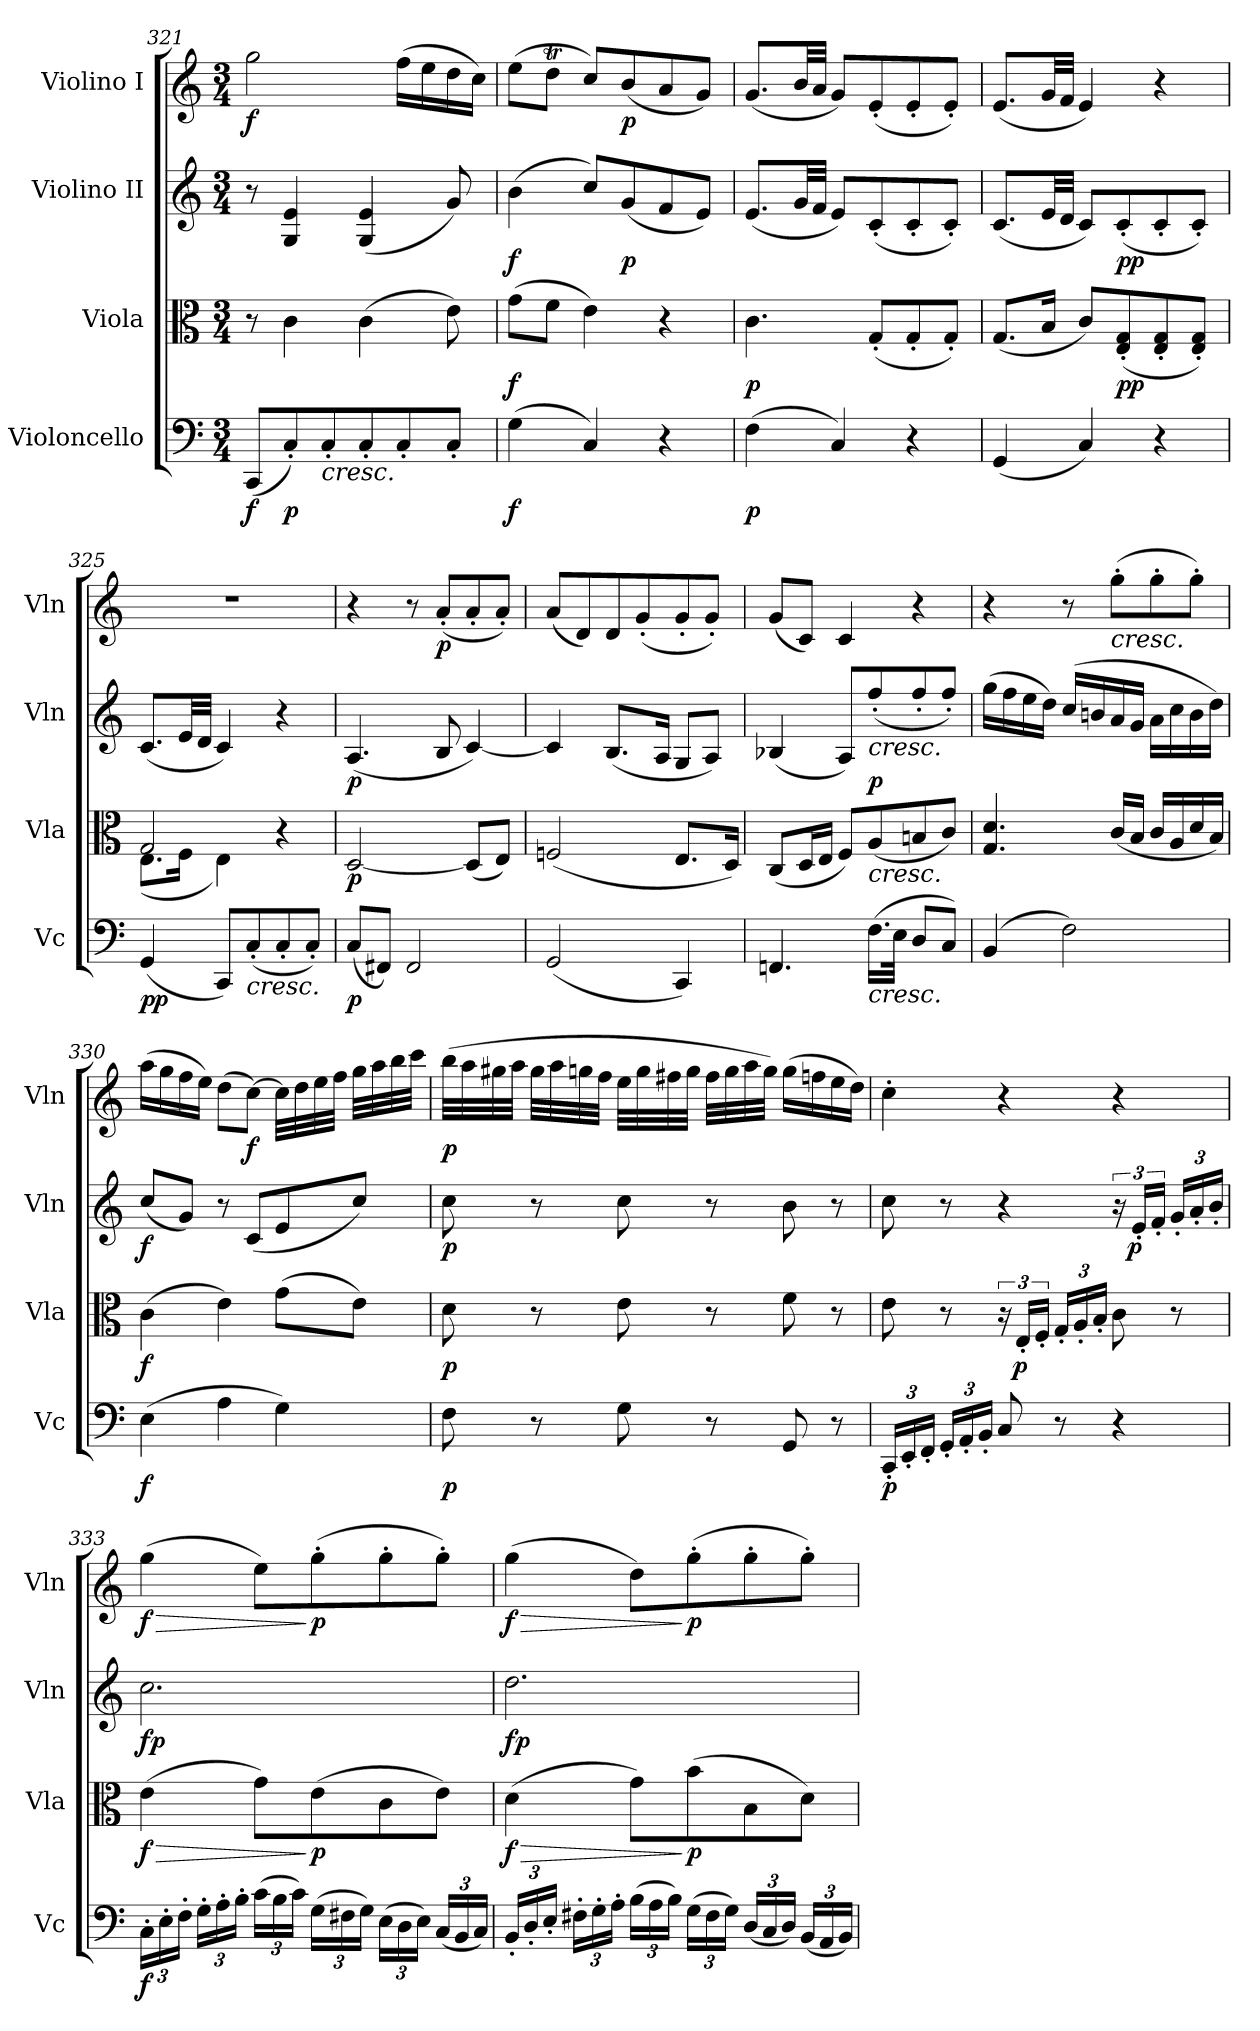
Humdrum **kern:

**kern	**dynam	**kern	**dynam	**kern	**dynam	**kern	**dynam
*part4	*part4	*part3	*part3	*part2	*part2	*part1	*part1
*staff4	*staff4	*staff3	*staff3	*staff2	*staff2	*staff1	*staff1
*I"Violoncello	*	*I"Viola	*	*I"Violino II	*	*I"Violino I	*
*I'Vc	*	*I'Vla	*	*I'Vln	*	*I'Vln	*
*clefF4	*	*clefC3	*	*clefG2	*	*clefG2	*
*k[]	*	*k[]	*	*k[]	*	*k[]	*
*M3/4	*	*M3/4	*	*M3/4	*	*M3/4	*
=321	=321	=321	=321	=321	=321	=321	=321
(8CCL	f	8r	.	8r	.	2gg	f
8C')	p	4c	.	4G 4e	.	.	.
!LO:TX:b:i:t=cresc.	!	!	!	!	!	!	!
8C'	.	.	.	.	.	.	.
8C'	.	(4c	.	(4G 4e	.	.	.
8C'	.	.	.	.	.	(16ffLL	.
.	.	.	.	.	.	16ee	.
8C'J	.	8e)	.	8g)	.	16dd	.
.	.	.	.	.	.	16ccJJ)	.
=322	=322	=322	=322	=322	=322	=322	=322
(4G	f	(8gL	f	(4b	f	(8eeL	.
.	.	8fJ	.	.	.	8ddTJ	.
4C)	.	4e)	.	8ccL)	.	8ccL)	.
.	.	.	.	(8g	p	(8b	p
4r	.	4r	.	8f	.	8a	.
.	.	.	.	8eJ)	.	8gJ)	.
=323	=323	=323	=323	=323	=323	=323	=323
(4F	p	4.c	p	(8.eL	.	(8.gL	.
.	.	.	.	32gLL	.	32bLL	.
.	.	.	.	32fJJJ	.	32aJJJ	.
4C)	.	.	.	8eL)	.	8gL)	.
.	.	(8G'L	.	(8c'	.	(8e'	.
4r	.	8G'	.	8c'	.	8e'	.
.	.	8G'J)	.	8c'J)	.	8e'J)	.
=324	=324	=324	=324	=324	=324	=324	=324
(4GG	.	(8.GL	.	(8.cL	.	(8.eL	.
.	.	16BJk	.	32eLL	.	32gLL	.
.	.	.	.	32dJJJ	.	32fJJJ	.
4C)	.	8cL)	.	8cL)	.	4e)	.
.	.	(8E' 8G'	pp	(8c'	pp	.	.
4r	.	8E' 8G'	.	8c'	.	4r	.
.	.	8E' 8G'J)	.	8c'J)	.	.	.
=325	=325	=325	=325	=325	=325	=325	=325
*	*	*^	*	*	*	*	*
(4GG	pp	2G	(8.EL	.	(8.cL	.	2.r	.
.	.	.	16FJk	.	32eLL	.	.	.
.	.	.	.	.	32dJJJ	.	.	.
8CCL)	.	.	4E)	.	4c)	.	.	.
!LO:TX:b:i:t=cresc.	!	!	!	!	!	!	!	!
(8C'	.	.	.	.	.	.	.	.
8C'	.	4r	4ryy	.	4r	.	.	.
8C'J)	.	.	.	.	.	.	.	.
*	*	*v	*v	*	*	*	*	*
=326	=326	=326	=326	=326	=326	=326	=326
(8CL	p	[2D	p	(4.A	p	4r	.
8FF#XJ)	.	.	.	.	.	.	.
2FF#	.	.	.	.	.	8r	.
.	.	.	.	8B	.	(8a'L	p
.	.	(8DL]	.	[4c)	.	8a'	.
.	.	8EJ)	.	.	.	8a'J)	.
=327	=327	=327	=327	=327	=327	=327	=327
(2GG	.	(2Fn	.	4c]	.	(8aL	.
.	.	.	.	.	.	8d)	.
.	.	.	.	(8.BL	.	8d	.
.	.	.	.	.	.	(8g'	.
.	.	.	.	16AJk	.	.	.
4CC)	.	8.EL	.	8GL	.	8g'	.
.	.	.	.	8AJ)	.	8g'J)	.
.	.	16DJk)	.	.	.	.	.
=328	=328	=328	=328	=328	=328	=328	=328
4.FFn	.	(8CL	.	(4B-X	.	(8gL	.
.	.	16DL	.	.	.	8cJ)	.
.	.	16EJJ	.	.	.	.	.
.	.	8FL)	.	8AL)	.	4c	.
!	!	!	!	!LO:TX:b:i:t=cresc.	!	!	!
!	!	!LO:TX:b:i:t=cresc.	!	!	!	!	!
!LO:TX:b:i:t=cresc.	!	!	!	!	!	!	!
(16.FLL	.	(8A	.	(8ff'	p	.	.
32EJJk	.	.	.	.	.	.	.
8DL	.	8Bn	.	8ff'	.	4r	.
8CJ)	.	8cJ)	.	8ff'J)	.	.	.
=329	=329	=329	=329	=329	=329	=329	=329
(4BB	.	4.G 4.d	.	(16ggLL	.	4r	.
.	.	.	.	16ff	.	.	.
.	.	.	.	16ee	.	.	.
.	.	.	.	16ddJJ)	.	.	.
2F)	.	.	.	(16ccLL	.	8r	.
.	.	.	.	16bn	.	.	.
!	!	!	!	!	!	!LO:TX:b:i:t=cresc.	!
.	.	(16cLL	.	16a	.	(8gg'L	.
.	.	16BJJ	.	16gJJ	.	.	.
.	.	16cLL	.	16aLL	.	8gg'	.
.	.	16A	.	16cc	.	.	.
.	.	16d	.	16b	.	8gg'J)	.
.	.	16BJJ)	.	16ddJJ)	.	.	.
=330	=330	=330	=330	=330	=330	=330	=330
(4E	f	(4c	f	(8ccL	f	(16aaLL	.
.	.	.	.	.	.	16gg	.
.	.	.	.	8gJ)	.	16ff	.
.	.	.	.	.	.	16eeJJ)	.
4A	.	4e)	.	8r	.	(8ddL	.
.	.	.	.	(8cL	.	[8ccJ)	f
4G)	.	(8gL	.	8e	.	32ccLLL]	.
.	.	.	.	.	.	32dd	.
.	.	.	.	.	.	32ee	.
.	.	.	.	.	.	32ffJJJ	.
.	.	8eJ)	.	8ccJ)	.	32ggLLL	.
.	.	.	.	.	.	32aa	.
.	.	.	.	.	.	32bb	.
.	.	.	.	.	.	32cccJJJ	.
=331	=331	=331	=331	=331	=331	=331	=331
8F	p	8d	p	8cc	p	(32bbLLL	p
.	.	.	.	.	.	32aa	.
.	.	.	.	.	.	32gg#X	.
.	.	.	.	.	.	32aaJJJ	.
8r	.	8r	.	8r	.	32gg#LLL	.
.	.	.	.	.	.	32aa	.
.	.	.	.	.	.	32ggn	.
.	.	.	.	.	.	32ffJJJ	.
8G	.	8e	.	8cc	.	32eeLLL	.
.	.	.	.	.	.	32gg	.
.	.	.	.	.	.	32ff#X	.
.	.	.	.	.	.	32ggJJJ	.
8r	.	8r	.	8r	.	32ff#LLL	.
.	.	.	.	.	.	32gg	.
.	.	.	.	.	.	32aa	.
.	.	.	.	.	.	32ggJJJ)	.
8GG	.	8f	.	8b	.	(16ggLL	.
.	.	.	.	.	.	16ffn	.
8r	.	8r	.	8r	.	16ee	.
.	.	.	.	.	.	16ddJJ)	.
=332	=332	=332	=332	=332	=332	=332	=332
24CC'LL	p	8e	.	8cc	.	4cc'	.
24EE'	.	.	.	.	.	.	.
24FF'JJ	.	.	.	.	.	.	.
24GG'LL	.	8r	.	8r	.	.	.
24AA'	.	.	.	.	.	.	.
24BB'JJ	.	.	.	.	.	.	.
8C	.	24r	.	4r	.	4r	.
.	.	24E'LL	p	.	.	.	.
.	.	24F'JJ	.	.	.	.	.
8r	.	24G'LL	.	.	.	.	.
.	.	24A'	.	.	.	.	.
.	.	24B'JJ	.	.	.	.	.
4r	.	8c	.	24r	.	4r	.
.	.	.	.	24e'LL	p	.	.
.	.	.	.	24f'JJ	.	.	.
.	.	8r	.	24g'LL	.	.	.
.	.	.	.	24a'	.	.	.
.	.	.	.	24b'JJ	.	.	.
=333	=333	=333	=333	=333	=333	=333	=333
!	!	!	!LO:HP:b	!	!	!	!LO:HP:b
24C'LL	f	(4e	> f	2.cc	fp	(4gg	> f
24E'	.	.	.	.	.	.	.
24F'JJ	.	.	.	.	.	.	.
24G'LL	.	.	.	.	.	.	.
24A'	.	.	.	.	.	.	.
24B'JJ	.	.	.	.	.	.	.
(24cLL	.	8gL)	.	.	.	8eeL)	.
24B	.	.	.	.	.	.	.
24cJJ)	.	.	.	.	.	.	.
(24GLL	.	(8e	] p	.	.	(8gg'	] p
24F#X	.	.	.	.	.	.	.
24GJJ)	.	.	.	.	.	.	.
(24ELL	.	8c	.	.	.	8gg'	.
24D	.	.	.	.	.	.	.
24EJJ)	.	.	.	.	.	.	.
(24CLL	.	8eJ)	.	.	.	8gg'J)	.
24BB	.	.	.	.	.	.	.
24CJJ)	.	.	.	.	.	.	.
=334	=334	=334	=334	=334	=334	=334	=334
!	!	!	!LO:HP:b	!	!	!	!LO:HP:b
24BB'LL	.	(4d	> f	2.dd	fp	(4gg	> f
24D'	.	.	.	.	.	.	.
24E'JJ	.	.	.	.	.	.	.
24F#X'LL	.	.	.	.	.	.	.
24G'	.	.	.	.	.	.	.
24A'JJ	.	.	.	.	.	.	.
(24BLL	.	8gL)	.	.	.	8ddL)	.
24A	.	.	.	.	.	.	.
24BJJ)	.	.	.	.	.	.	.
(24GLL	.	(8b	] p	.	.	(8gg'	] p
24F#	.	.	.	.	.	.	.
24GJJ)	.	.	.	.	.	.	.
(24DLL	.	8B	.	.	.	8gg'	.
24C	.	.	.	.	.	.	.
24DJJ)	.	.	.	.	.	.	.
(24BBLL	.	8dJ)	.	.	.	8gg'J)	.
24AA	.	.	.	.	.	.	.
24BBJJ)	.	.	.	.	.	.	.
=	=	=	=	=	=	=	=
*-	*-	*-	*-	*-	*-	*-	*-
